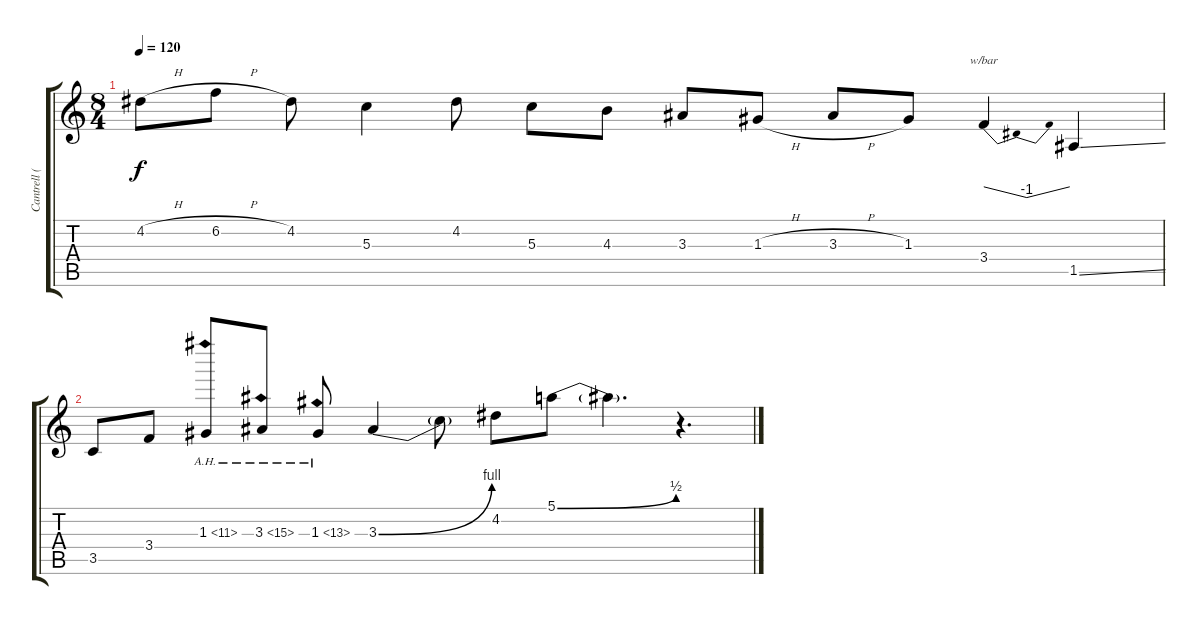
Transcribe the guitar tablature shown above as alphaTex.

\track ("Cantrell (Solo)" "Cantrell (") {instrument overdrivenguitar}
\staff {score tabs}
\tuning (E4 B3 G3 D3 A2 E2) {hide}
\ts (8 4)
\tempo 120
\clef g2
\ks c
4.2{h}.8{dy f} 6.2{h}.8 4.2.8 5.3.4 4.2.8 5.3.8 4.3.8 3.3.8 1.3{h}.8 3.3{h}.8 1.3.8 3.4.4{tbe (dip default 0 0 30 -4 60 0)} 1.5{ss}.4 |
3.5.8 3.4.8 1.3{ah 10}.8 3.3{ah 12}.8 1.3{ah 12}.8 3.3{be (bend 0 0 60 4)}.4 3.3{t}.8 4.2.8 5.1{be (bend 0 0 60 2)}.8 5.1{t}.4{d} r.4{d}
